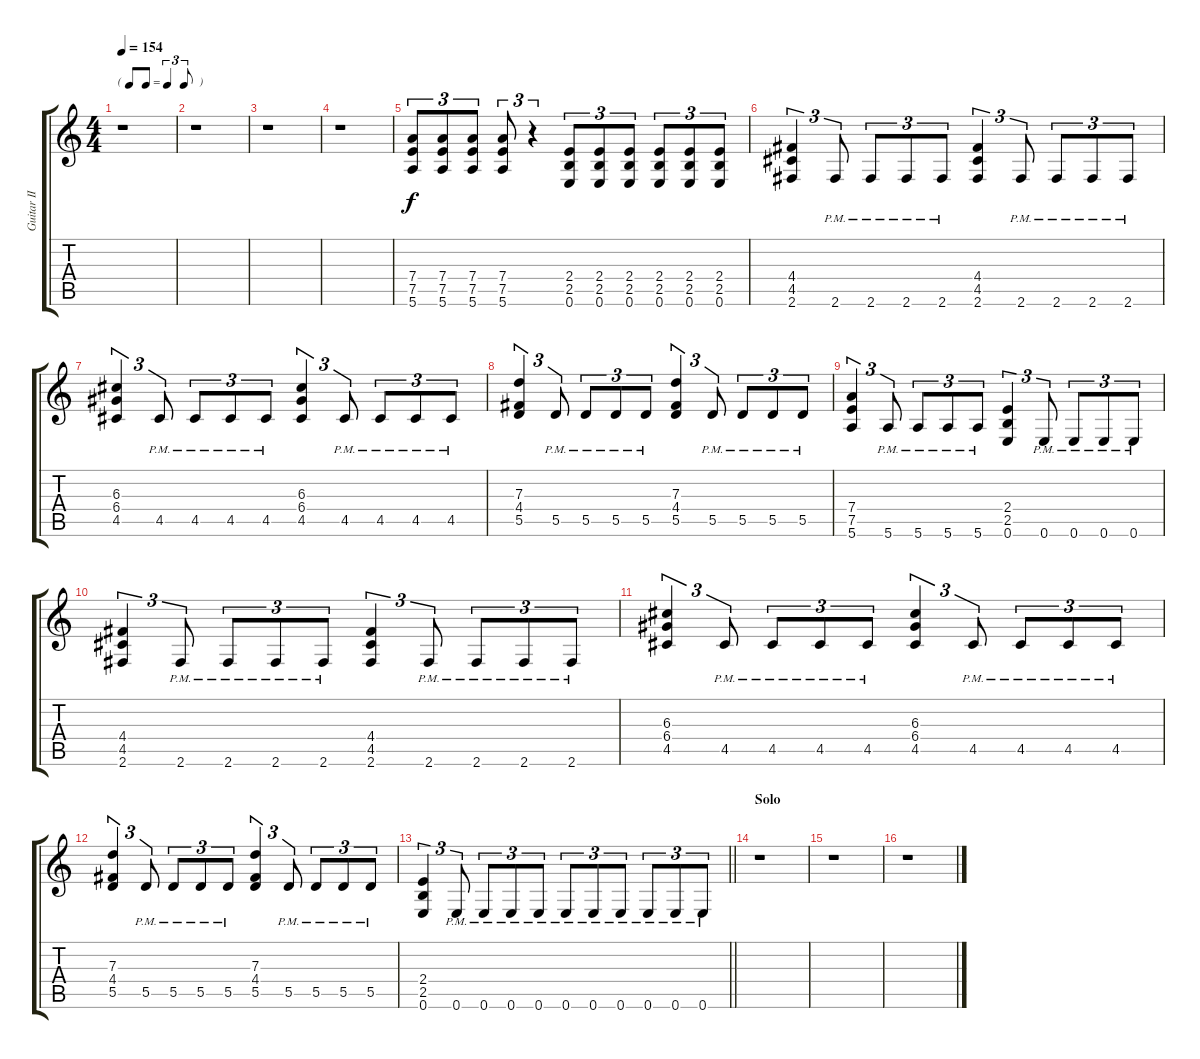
\track ("Guitar II" "Guitar II") {instrument overdrivenguitar}
\staff {score tabs}
\tuning (E4 B3 G3 D3 A2 E2) {hide}
\ts (4 4)
\tf triplet8th
\tempo 154
\clef g2
\ks c
r.1{dy f} |
r.1 |
r.1 |
r.1 |
(7.4 7.5 5.6).8{tu (3 2)} (7.4 7.5 5.6).8{tu (3 2)} (7.4 7.5 5.6).8{tu (3 2)} (7.4 7.5 5.6).8{tu (3 2)} r.4{tu (3 2)} (2.4 2.5 0.6).8{tu (3 2)} (2.4 2.5 0.6).8{tu (3 2)} (2.4 2.5 0.6).8{tu (3 2)} (2.4 2.5 0.6).8{tu (3 2)} (2.4 2.5 0.6).8{tu (3 2)} (2.4 2.5 0.6).8{tu (3 2)} |
(4.4 4.5 2.6).4{tu (3 2)} 2.6{pm}.8{tu (3 2)} 2.6{pm}.8{tu (3 2)} 2.6{pm}.8{tu (3 2)} 2.6{pm}.8{tu (3 2)} (4.4 4.5 2.6).4{tu (3 2)} 2.6{pm}.8{tu (3 2)} 2.6{pm}.8{tu (3 2)} 2.6{pm}.8{tu (3 2)} 2.6{pm}.8{tu (3 2)} |
(6.3 6.4 4.5).4{tu (3 2)} 4.5{pm}.8{tu (3 2)} 4.5{pm}.8{tu (3 2)} 4.5{pm}.8{tu (3 2)} 4.5{pm}.8{tu (3 2)} (6.3 6.4 4.5).4{tu (3 2)} 4.5{pm}.8{tu (3 2)} 4.5{pm}.8{tu (3 2)} 4.5{pm}.8{tu (3 2)} 4.5{pm}.8{tu (3 2)} |
(7.3 4.4 5.5).4{tu (3 2)} 5.5{pm}.8{tu (3 2)} 5.5{pm}.8{tu (3 2)} 5.5{pm}.8{tu (3 2)} 5.5{pm}.8{tu (3 2)} (7.3 4.4 5.5).4{tu (3 2)} 5.5{pm}.8{tu (3 2)} 5.5{pm}.8{tu (3 2)} 5.5{pm}.8{tu (3 2)} 5.5{pm}.8{tu (3 2)} |
(7.4 7.5 5.6).4{tu (3 2)} 5.6{pm}.8{tu (3 2)} 5.6{pm}.8{tu (3 2)} 5.6{pm}.8{tu (3 2)} 5.6{pm}.8{tu (3 2)} (2.4 2.5 0.6).4{tu (3 2)} 0.6{pm}.8{tu (3 2)} 0.6{pm}.8{tu (3 2)} 0.6{pm}.8{tu (3 2)} 0.6{pm}.8{tu (3 2)} |
(4.4 4.5 2.6).4{tu (3 2)} 2.6{pm}.8{tu (3 2)} 2.6{pm}.8{tu (3 2)} 2.6{pm}.8{tu (3 2)} 2.6{pm}.8{tu (3 2)} (4.4 4.5 2.6).4{tu (3 2)} 2.6{pm}.8{tu (3 2)} 2.6{pm}.8{tu (3 2)} 2.6{pm}.8{tu (3 2)} 2.6{pm}.8{tu (3 2)} |
(6.3 6.4 4.5).4{tu (3 2)} 4.5{pm}.8{tu (3 2)} 4.5{pm}.8{tu (3 2)} 4.5{pm}.8{tu (3 2)} 4.5{pm}.8{tu (3 2)} (6.3 6.4 4.5).4{tu (3 2)} 4.5{pm}.8{tu (3 2)} 4.5{pm}.8{tu (3 2)} 4.5{pm}.8{tu (3 2)} 4.5{pm}.8{tu (3 2)} |
(7.3 4.4 5.5).4{tu (3 2)} 5.5{pm}.8{tu (3 2)} 5.5{pm}.8{tu (3 2)} 5.5{pm}.8{tu (3 2)} 5.5{pm}.8{tu (3 2)} (7.3 4.4 5.5).4{tu (3 2)} 5.5{pm}.8{tu (3 2)} 5.5{pm}.8{tu (3 2)} 5.5{pm}.8{tu (3 2)} 5.5{pm}.8{tu (3 2)} |
\barLineRight lightlight
(2.4 2.5 0.6).4{tu (3 2)} 0.6{pm}.8{tu (3 2)} 0.6{pm}.8{tu (3 2)} 0.6{pm}.8{tu (3 2)} 0.6{pm}.8{tu (3 2)} 0.6{pm}.8{tu (3 2)} 0.6{pm}.8{tu (3 2)} 0.6{pm}.8{tu (3 2)} 0.6{pm}.8{tu (3 2)} 0.6{pm}.8{tu (3 2)} 0.6{pm}.8{tu (3 2)} |
\section ("" "Solo")
r.1 |
r.1 |
r.1
